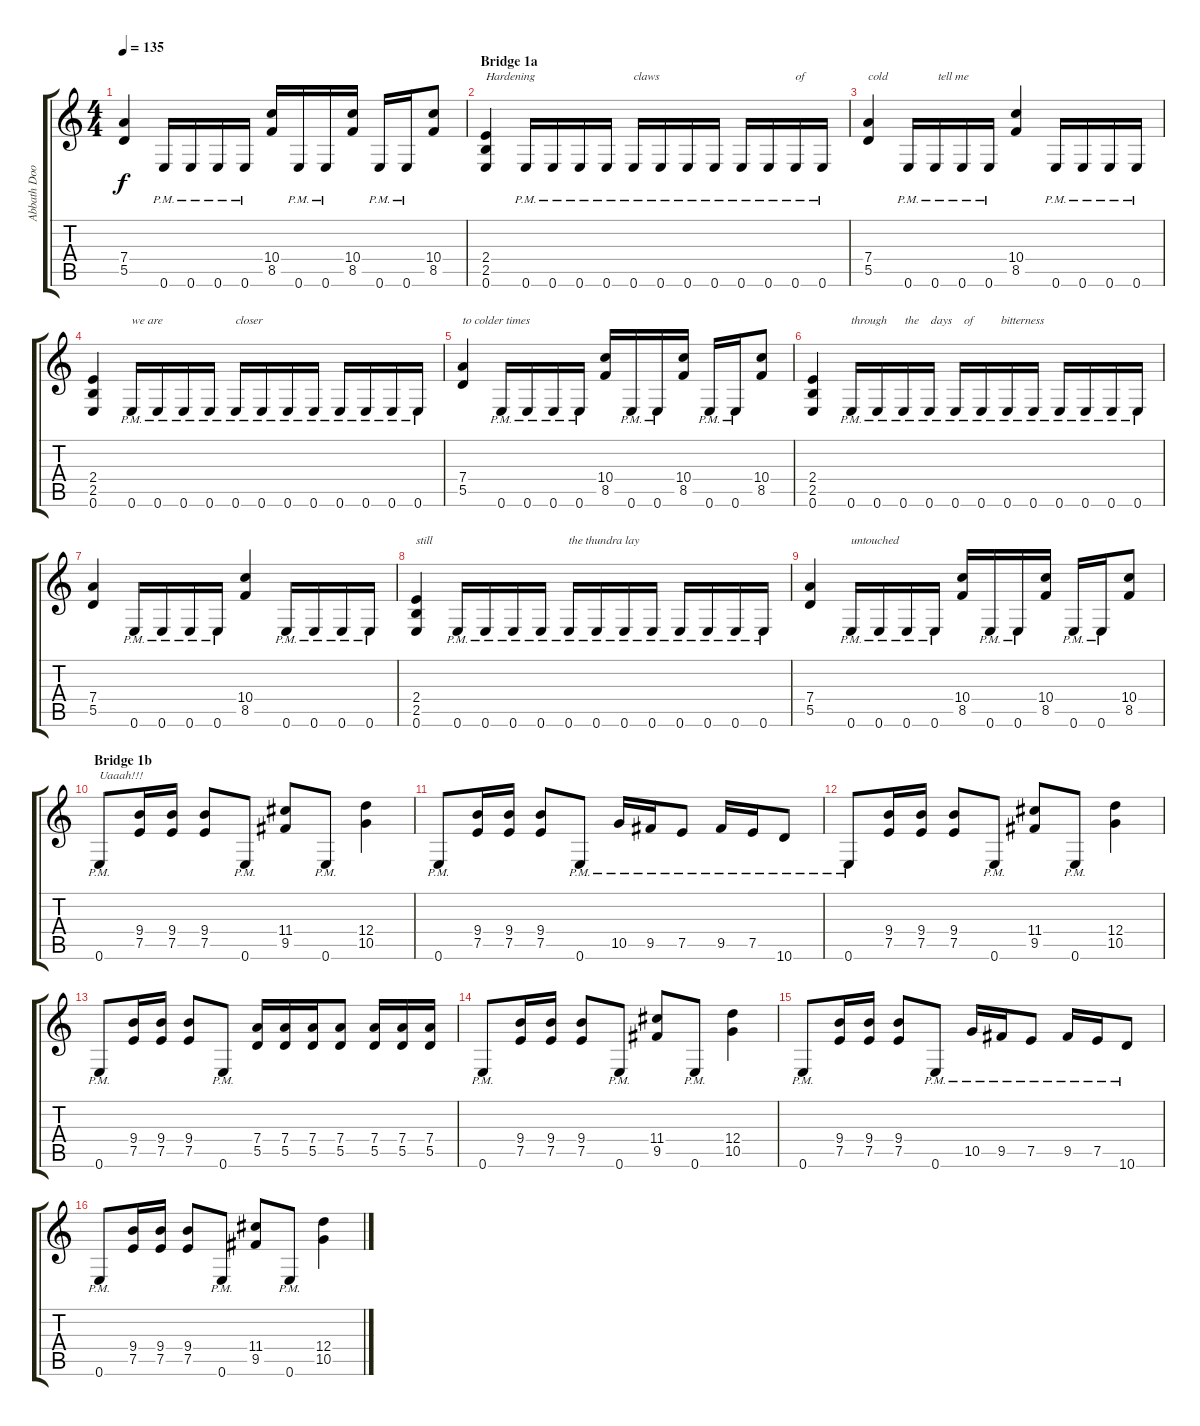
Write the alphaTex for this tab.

\track ("Abbath Doom Occulta (Guitar)" "Abbath Doo") {instrument distortionguitar}
\staff {score tabs}
\tuning (E4 B3 G3 D3 A2 E2) {hide}
\ts (4 4)
\tempo 135
\clef g2
\ks c
(7.4 5.5).4{dy f} 0.6{pm}.16 0.6{pm}.16 0.6{pm}.16 0.6{pm}.16 (10.4 8.5).16 0.6{pm}.16 0.6{pm}.16 (10.4 8.5).16 0.6{pm}.16 0.6{pm}.16 (10.4 8.5).8 |
\section ("" "Bridge 1a")
(2.4 2.5 0.6).4{txt "Hardening  "} 0.6{pm}.16 0.6{pm}.16 0.6{pm}.16 0.6{pm}.16 0.6{pm}.16{txt "claws"} 0.6{pm}.16 0.6{pm}.16 0.6{pm}.16 0.6{pm}.16 0.6{pm}.16 0.6{pm}.16{txt "of "} 0.6{pm}.16 |
(7.4 5.5).4{txt "cold"} 0.6{pm}.16 0.6{pm}.16{txt " tell me  "} 0.6{pm}.16 0.6{pm}.16 (10.4 8.5).4 0.6{pm}.16 0.6{pm}.16 0.6{pm}.16 0.6{pm}.16 |
(2.4 2.5 0.6).4 0.6{pm}.16{txt "we are"} 0.6{pm}.16 0.6{pm}.16 0.6{pm}.16 0.6{pm}.16{txt "closer "} 0.6{pm}.16 0.6{pm}.16 0.6{pm}.16 0.6{pm}.16 0.6{pm}.16 0.6{pm}.16 0.6{pm}.16 |
(7.4 5.5).4{txt "to colder times"} 0.6{pm}.16 0.6{pm}.16 0.6{pm}.16 0.6{pm}.16 (10.4 8.5).16 0.6{pm}.16 0.6{pm}.16 (10.4 8.5).16 0.6{pm}.16 0.6{pm}.16 (10.4 8.5).8 |
(2.4 2.5 0.6).4 0.6{pm}.16{txt "through      the    days    of         bitterness "} 0.6{pm}.16 0.6{pm}.16 0.6{pm}.16 0.6{pm}.16 0.6{pm}.16 0.6{pm}.16 0.6{pm}.16 0.6{pm}.16 0.6{pm}.16 0.6{pm}.16 0.6{pm}.16 |
(7.4 5.5).4 0.6{pm}.16 0.6{pm}.16 0.6{pm}.16 0.6{pm}.16 (10.4 8.5).4 0.6{pm}.16 0.6{pm}.16 0.6{pm}.16 0.6{pm}.16 |
(2.4 2.5 0.6).4{txt "still "} 0.6{pm}.16 0.6{pm}.16 0.6{pm}.16 0.6{pm}.16 0.6{pm}.16{txt "the thundra lay "} 0.6{pm}.16 0.6{pm}.16 0.6{pm}.16 0.6{pm}.16 0.6{pm}.16 0.6{pm}.16 0.6{pm}.16 |
(7.4 5.5).4 0.6{pm}.16{txt "untouched"} 0.6{pm}.16 0.6{pm}.16 0.6{pm}.16 (10.4 8.5).16 0.6{pm}.16 0.6{pm}.16 (10.4 8.5).16 0.6{pm}.16 0.6{pm}.16 (10.4 8.5).8 |
\section ("" "Bridge 1b")
0.6{pm}.8{txt "Uaaah!!!"} (9.4 7.5).16 (9.4 7.5).16 (9.4 7.5).8 0.6{pm}.8 (11.4 9.5).8 0.6{pm}.8 (12.4 10.5).4 |
0.6{pm}.8 (9.4 7.5).16 (9.4 7.5).16 (9.4 7.5).8 0.6{pm}.8 10.5{pm}.16 9.5{pm}.16 7.5{pm}.8 9.5{pm}.16 7.5{pm}.16 10.6{pm}.8 |
0.6{pm}.8 (9.4 7.5).16 (9.4 7.5).16 (9.4 7.5).8 0.6{pm}.8 (11.4 9.5).8 0.6{pm}.8 (12.4 10.5).4 |
0.6{pm}.8 (9.4 7.5).16 (9.4 7.5).16 (9.4 7.5).8 0.6{pm}.8 (7.4 5.5).16 (7.4 5.5).16 (7.4 5.5).16 (7.4 5.5).8 (7.4 5.5).16 (7.4 5.5).16 (7.4 5.5).16 |
0.6{pm}.8 (9.4 7.5).16 (9.4 7.5).16 (9.4 7.5).8 0.6{pm}.8 (11.4 9.5).8 0.6{pm}.8 (12.4 10.5).4 |
0.6{pm}.8 (9.4 7.5).16 (9.4 7.5).16 (9.4 7.5).8 0.6{pm}.8 10.5{pm}.16 9.5{pm}.16 7.5{pm}.8 9.5{pm}.16 7.5{pm}.16 10.6{pm}.8 |
0.6{pm}.8 (9.4 7.5).16 (9.4 7.5).16 (9.4 7.5).8 0.6{pm}.8 (11.4 9.5).8 0.6{pm}.8 (12.4 10.5).4
